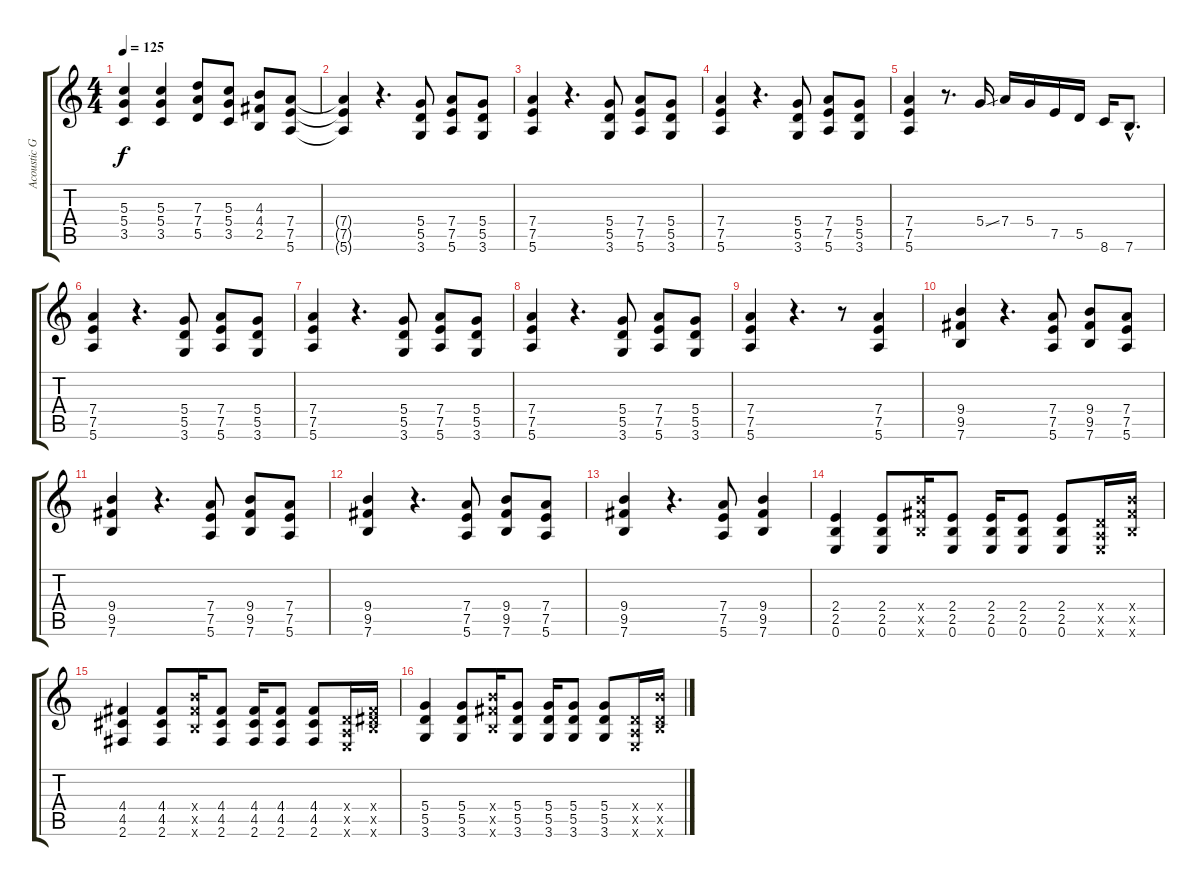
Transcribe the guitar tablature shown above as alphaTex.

\track ("Acoustic Guitar" "Acoustic G") {instrument acousticguitarsteel}
\staff {score tabs}
\tuning (E4 B3 G3 D3 A2 E2) {hide}
\ts (4 4)
\tempo 125
\clef g2
\ks c
(5.3 5.4 3.5).4{dy f} (5.3 5.4 3.5).4 (7.3 7.4 5.5).8 (5.3 5.4 3.5).8 (4.3 4.4 2.5).8 (7.4 7.5 5.6).8 |
(7.4{t} 7.5{t} 5.6{t}).4 r.4{d} (5.4 5.5 3.6).8 (7.4 7.5 5.6).8 (5.4 5.5 3.6).8 |
(7.4 7.5 5.6).4 r.4{d} (5.4 5.5 3.6).8 (7.4 7.5 5.6).8 (5.4 5.5 3.6).8 |
(7.4 7.5 5.6).4 r.4{d} (5.4 5.5 3.6).8 (7.4 7.5 5.6).8 (5.4 5.5 3.6).8 |
(7.4 7.5 5.6).4 r.8{d} 5.4{ss}.16 7.4.16 5.4.16 7.5.16 5.5.16 8.6.16 7.6{hac}.8{d} |
(7.4 7.5 5.6).4 r.4{d} (5.4 5.5 3.6).8 (7.4 7.5 5.6).8 (5.4 5.5 3.6).8 |
(7.4 7.5 5.6).4 r.4{d} (5.4 5.5 3.6).8 (7.4 7.5 5.6).8 (5.4 5.5 3.6).8 |
(7.4 7.5 5.6).4 r.4{d} (5.4 5.5 3.6).8 (7.4 7.5 5.6).8 (5.4 5.5 3.6).8 |
(7.4 7.5 5.6).4 r.4{d} r.8 (7.4 7.5 5.6).4 |
(9.4 9.5 7.6).4 r.4{d} (7.4 7.5 5.6).8 (9.4 9.5 7.6).8 (7.4 7.5 5.6).8 |
(9.4 9.5 7.6).4 r.4{d} (7.4 7.5 5.6).8 (9.4 9.5 7.6).8 (7.4 7.5 5.6).8 |
(9.4 9.5 7.6).4 r.4{d} (7.4 7.5 5.6).8 (9.4 9.5 7.6).8 (7.4 7.5 5.6).8 |
(9.4 9.5 7.6).4 r.4{d} (7.4 7.5 5.6).8 (9.4 9.5 7.6).4 |
(2.4 2.5 0.6).4 (2.4 2.5 0.6).8 (9.4{x} 9.5{x} 7.6{x}).16 (2.4 2.5 0.6).8 (2.4 2.5 0.6).16 (2.4 2.5 0.6).8 (2.4 2.5 0.6).8 (0.4{x} 0.5{x} 0.6{x}).16 (9.4{x} 9.5{x} 7.6{x}).16 |
(4.4 4.5 2.6).4 (4.4 4.5 2.6).8 (9.4{x} 9.5{x} 7.6{x}).16 (4.4 4.5 2.6).8 (4.4 4.5 2.6).16 (4.4 4.5 2.6).8 (4.4 4.5 2.6).8 (0.4{x} 0.5{x} 0.6{x}).16 (1.4{x} 9.5{x} 7.6{x}).16 |
(5.4 5.5 3.6).4 (5.4 5.5 3.6).8 (9.4{x} 9.5{x} 7.6{x}).16 (5.4 5.5 3.6).8 (5.4 5.5 3.6).16 (5.4 5.5 3.6).8 (5.4 5.5 3.6).8 (0.4{x} 0.5{x} 0.6{x}).16 (9.4{x} 5.5{x} 7.6{x}).16
